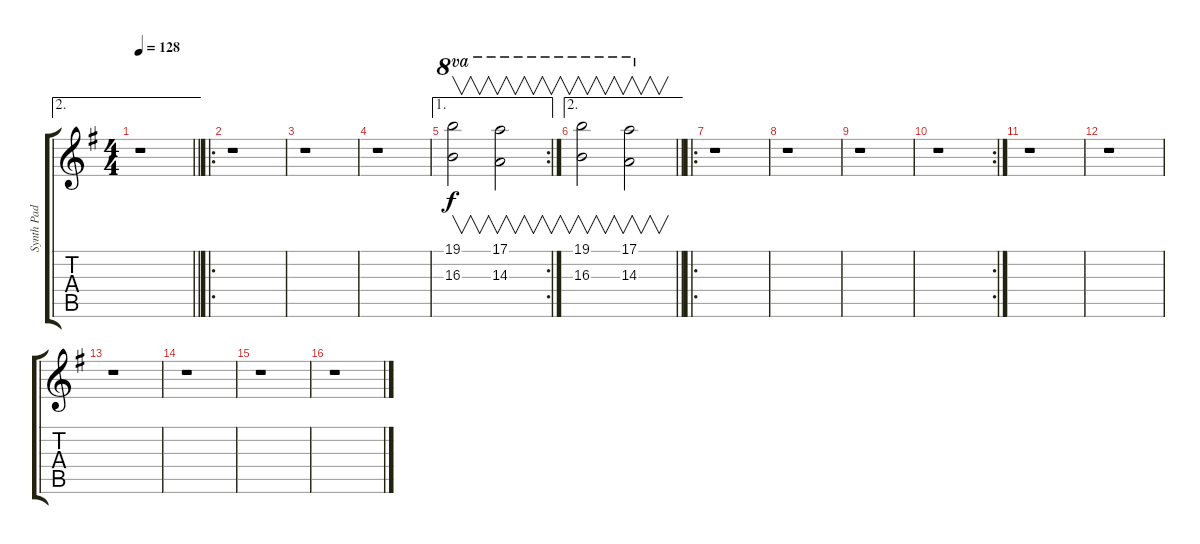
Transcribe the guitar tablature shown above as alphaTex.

\track ("Synth Pad" "Synth Pad") {instrument synthstrings2}
\staff {score tabs}
\tuning (E5 B4 G4 D4 A3 E3) {hide}
\ae 2
\ts (4 4)
\tempo 128
\clef g2
\barLineRight lightlight
\ks g
r.1{dy f} |
\ro
r.1 |
r.1 |
r.1 |
\ae 1
\rc 2
(19.1 16.3).2{v ot 8va} (17.1 14.3).2{v ot 8va} |
\ae 2
\barLineRight lightlight
(19.1 16.3).2{v ot 8va} (17.1 14.3).2{v ot 8va} |
\ro
r.1 |
r.1 |
r.1 |
\rc 2
r.1 |
r.1 |
r.1 |
r.1 |
r.1 |
r.1 |
r.1
